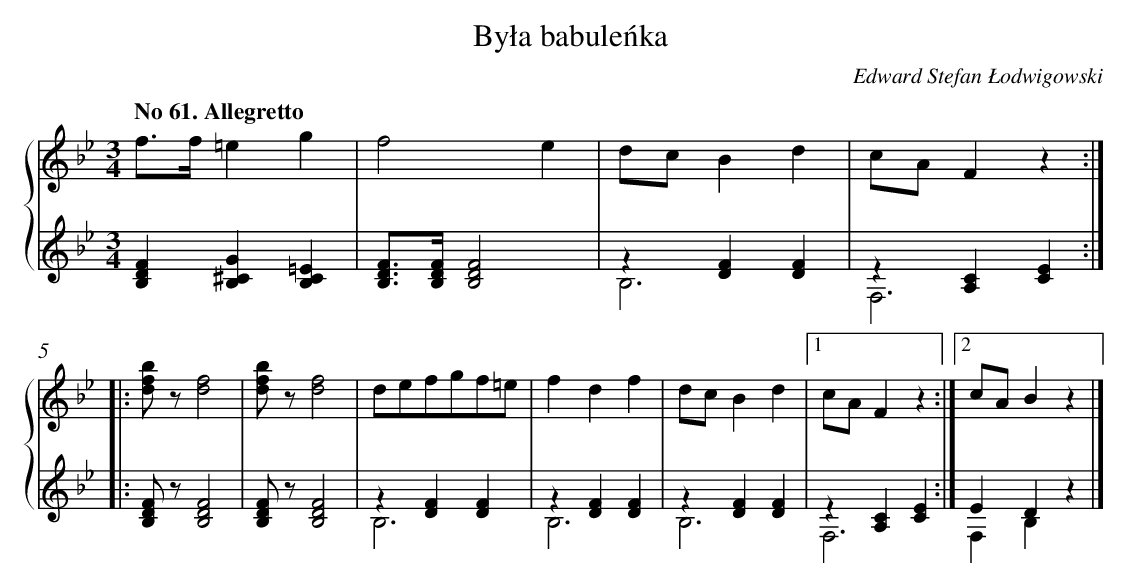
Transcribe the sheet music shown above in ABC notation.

X:1
T: Była babuleńka
C: Edward Stefan Łodwigowski
L: 1/4
M: 3/4
Q: "No 61. Allegretto"
%%staves {1 2}
V: 1 clef=treble
V: 2 clef=treble
K: Bb
[V:1] f/>f/=eg |
[V:2] [K:clef=treble][FDB,][G^CB,][=ECB,] |
[V:1] f2e |
[V:2] [F/D/B,/]>[F/D/B,/][F2D2B,2] |
[V:1] d/c/Bd |
[V:2] z[FD][FD] & B,3 |
[V:1] c/A/Fz :|]|:
[V:2] z[CA,][EC] & F,3 :|]|:
[V:1] [b/f/d/] z/[f2d2] |
[V:2] [F/D/B,/] z/[F2D2B,2] |
[V:1] [b/f/d/] z/[f2d2] |
[V:2] [F/D/B,/] z/[F2D2B,2] |
[V:1] d/e/f/g/f/=e/ |
[V:2] z[FD][FD] & B,3 |
[V:1] fdf |
[V:2] z[FD][FD] & B,3 |
[V:1] d/c/Bd |[1
[V:2] z[FD][FD] & B,3 |
[V:1] c/A/Fz :|][2
[V:2] z[CA,][EC] & F,3 :|]
[V:1] c/A/Bz |]
[V:2] EDz & F,B,x |]
